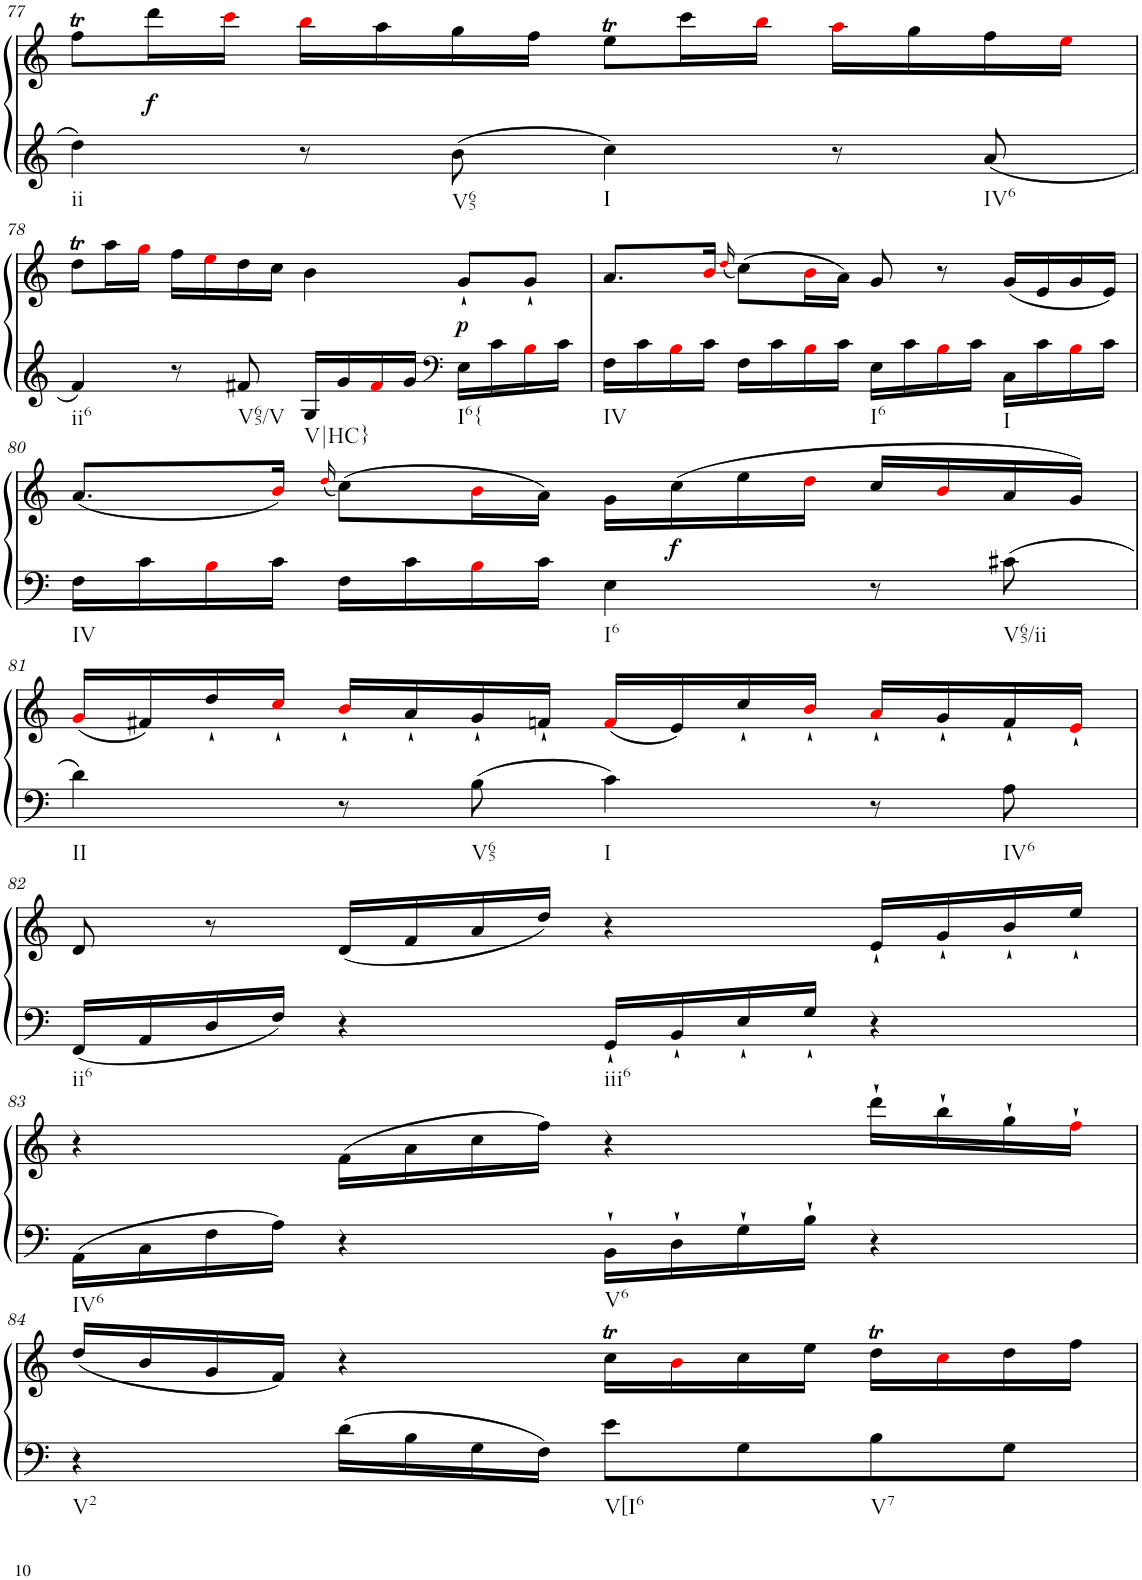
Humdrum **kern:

**kern	**kern	**dynam
*part1	*part1	*part1
*staff2	*staff1	*staff1/2
*I"Klavier linke Hand	*	*
!!LO:PB:g=z
*clefG2	*clefG2	*
*k[]	*k[]	*
*M4/4	*M4/4	*
=77	=77	=77
!LO:TX:b:t=ii	!	!
4dd\	8ffT\L	.
!	!	!LO:DY:b
.	16ddd\L	f
.	16ccci\JJ	.
8r	16bbi\LL	.
.	16aa\	.
!LO:TX:b:t=V65	!	!
8b\	16gg\	.
.	16ff\JJ	.
!LO:TX:b:t=I	!	!
4cc\	8eet\L	.
.	16ccc\L	.
.	16bbi\JJ	.
8r	16aai\LL	.
.	16gg\	.
!LO:TX:b:t=IV6	!	!
8a/	16ff\	.
.	16eei\JJ	.
!!LO:LB:g=z
=78	=78	=78
!LO:TX:b:t=ii6	!	!
4f/	8ddT\L	.
.	16aa\L	.
.	16ggi\JJ	.
8r	16ff\LL	.
.	16eei\	.
!LO:TX:b:t=V65/V	!	!
8f#X/	16dd\	.
.	16cc\JJ	.
!LO:TX:b:t=V|HC}	!	!
16G/LL	4b\	.
16g/	.	.
16f#i/	.	.
16g/JJ	.	.
*clefF4	*	*
!LO:TX:b:t=I6{	!	!
!	!	!LO:DY:b
16E\LL	8g`/L	p
16c\	.	.
16Bi\	8g`/J	.
16c\JJ	.	.
=79	=79	=79
!LO:TX:b:t=IV	!	!
16F\LL	8.a/L	.
16c\	.	.
16Bi\	.	.
16c\JJ	16bi/Jk	.
.	(16qddi/	.
16F\LL	(8cc\L)	.
16c\	.	.
16Bi\	16bi\L	.
16c\JJ	16a\JJ)	.
!LO:TX:b:t=I6	!	!
16E\LL	8g/	.
16c\	.	.
16Bi\	8r	.
16c\JJ	.	.
!LO:TX:b:t=I	!	!
16C\LL	(16g/LL	.
16c\	16e/	.
16Bi\	16g/	.
16c\JJ	16e/JJ)	.
!!LO:LB:g=z
=80	=80	=80
!LO:TX:b:t=IV	!	!
16F\LL	(8.a/L	.
16c\	.	.
16Bi\	.	.
16c\JJ	16bi/Jk)	.
.	(16qddi/	.
16F\LL	(8cc\L)	.
16c\	.	.
16Bi\	16bi\L	.
16c\JJ	16a\JJ)	.
!LO:TX:b:t=I6	!	!
4E\	16g\LL	.
!	!	!LO:DY:b
.	(16cc\	f
.	16ee\	.
.	16ddi\JJ	.
8r	16cc/LL	.
.	16bi/	.
!LO:TX:b:t=V65/ii	!	!
8c#X\	16a/	.
.	16g/JJ)	.
!!LO:LB:g=z
=81	=81	=81
!LO:TX:b:t=II	!	!
4d\	(16gi/LL	.
.	16f#X/)	.
.	16dd`/	.
.	16cc`i/JJ	.
8r	16b`i/LL	.
.	16a`/	.
!LO:TX:b:t=V65	!	!
8B\	16g`/	.
.	16fn`/JJ	.
!LO:TX:b:t=I	!	!
4c\	(16fi/LL	.
.	16e/)	.
.	16cc`/	.
.	16b`i/JJ	.
8r	16a`i/LL	.
.	16g`/	.
!LO:TX:b:t=IV6	!	!
8A\	16f`/	.
.	16e`i/JJ	.
!!LO:LB:g=z
=82	=82	=82
!LO:TX:b:t=ii6	!	!
16FF/LL	8d/	.
16AA/	.	.
16D/	8r	.
16F/JJ	.	.
4r	(16d/LL	.
.	16f/	.
.	16a/	.
.	16dd/JJ)	.
!LO:TX:b:t=iii6	!	!
16GG`/LL	4r	.
16BB`/	.	.
16E`/	.	.
16G`/JJ	.	.
4r	16e`/LL	.
.	16g`/	.
.	16b`/	.
.	16ee`/JJ	.
!!LO:LB:g=z
=83	=83	=83
!LO:TX:b:t=IV6	!	!
16AA\LL	4r	.
16C\	.	.
16F\	.	.
16A\JJ	.	.
4r	(16f\LL	.
.	16a\	.
.	16cc\	.
.	16ff\JJ)	.
!LO:TX:b:t=V6	!	!
16BB`\LL	4r	.
16D`\	.	.
16G`\	.	.
16B`\JJ	.	.
4r	16ddd`\LL	.
.	16bb`\	.
.	16gg`\	.
.	16ff`i\JJ	.
!!LO:LB:g=z
=84	=84	=84
!LO:TX:b:t=V2	!	!
4r	(16dd/LL	.
.	16b/	.
.	16g/	.
.	16f/JJ)	.
16d\LL	4r	.
16B\	.	.
16G\	.	.
16F\JJ	.	.
!LO:TX:b:t=V[I6	!	!
8e\L	16ccT\LL	.
.	16bi\	.
8G\	16cc\	.
.	16ee\JJ	.
!LO:TX:b:t=V7	!	!
8B\	16ddT\LL	.
.	16cci\	.
8G\J	16dd\	.
.	16ff\JJ	.
=	=	=
*-	*-	*-
